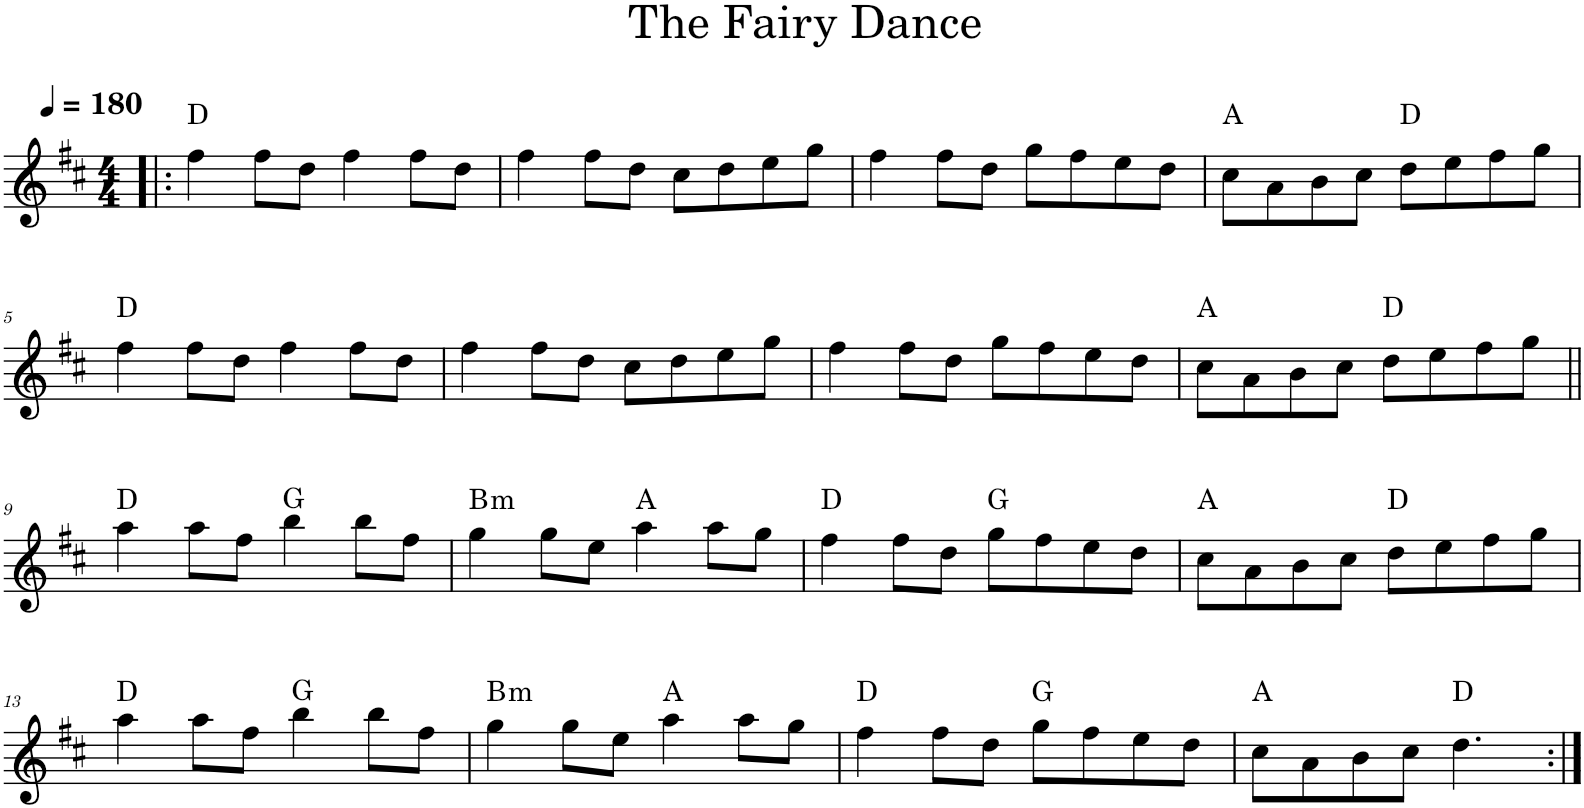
**kern	**harte
*part1	*part1
*staff1	*
*I"Piano	*
*I'Pno	*
*clefG2	*
*k[f#c#]	*
*D:	*
*M4/4	*
*MM180	*
=1!|:	=1!|:
4ff#\	D:maj
8ff#\L	.
8dd\J	.
4ff#\	.
8ff#\L	.
8dd\J	.
=2	=2
4ff#\	.
8ff#\L	.
8dd\J	.
8cc#\L	.
8dd\	.
8ee\	.
8gg\J	.
=3	=3
4ff#\	.
8ff#\L	.
8dd\J	.
8gg\L	.
8ff#\	.
8ee\	.
8dd\J	.
=4	=4
8cc#\L	A:maj
8a\	.
8b\	.
8cc#\J	.
8dd\L	D:maj
8ee\	.
8ff#\	.
8gg\J	.
!!LO:LB:g=z
=5	=5
4ff#\	D:maj
8ff#\L	.
8dd\J	.
4ff#\	.
8ff#\L	.
8dd\J	.
=6	=6
4ff#\	.
8ff#\L	.
8dd\J	.
8cc#\L	.
8dd\	.
8ee\	.
8gg\J	.
=7	=7
4ff#\	.
8ff#\L	.
8dd\J	.
8gg\L	.
8ff#\	.
8ee\	.
8dd\J	.
=8	=8
8cc#\L	A:maj
8a\	.
8b\	.
8cc#\J	.
8dd\L	D:maj
8ee\	.
8ff#\	.
8gg\J	.
!!LO:LB:g=z
=9||	=9||
4aa\	D:maj
8aa\L	.
8ff#\J	.
4bb\	G:maj
8bb\L	.
8ff#\J	.
=10	=10
!	!LO:H:kt=m
4gg\	B:min
8gg\L	.
8ee\J	.
4aa\	A:maj
8aa\L	.
8gg\J	.
=11	=11
4ff#\	D:maj
8ff#\L	.
8dd\J	.
8gg\L	G:maj
8ff#\	.
8ee\	.
8dd\J	.
=12	=12
8cc#\L	A:maj
8a\	.
8b\	.
8cc#\J	.
8dd\L	D:maj
8ee\	.
8ff#\	.
8gg\J	.
!!LO:LB:g=z
=13	=13
4aa\	D:maj
8aa\L	.
8ff#\J	.
4bb\	G:maj
8bb\L	.
8ff#\J	.
=14	=14
!	!LO:H:kt=m
4gg\	B:min
8gg\L	.
8ee\J	.
4aa\	A:maj
8aa\L	.
8gg\J	.
=15	=15
4ff#\	D:maj
8ff#\L	.
8dd\J	.
8gg\L	G:maj
8ff#\	.
8ee\	.
8dd\J	.
=16	=16
8cc#\L	A:maj
8a\	.
8b\	.
8cc#\J	.
4.dd\	D:maj
=:|!	=:|!
*-	*-
